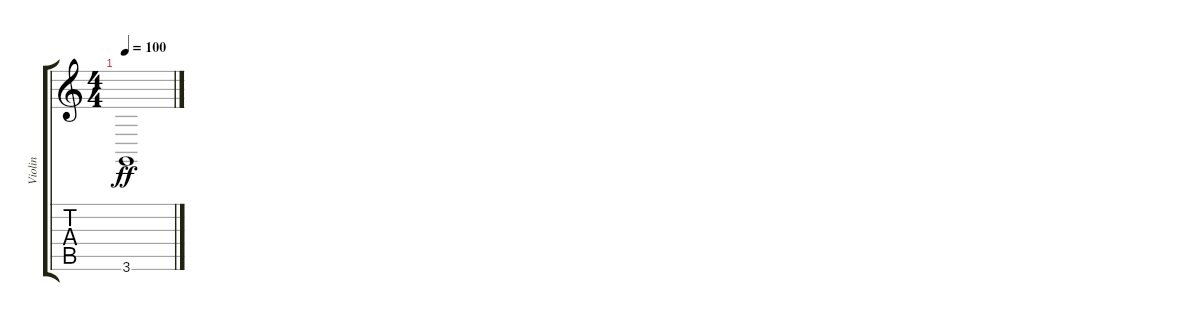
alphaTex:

\track ("Violin" "Violin") {instrument violin}
\staff {score tabs}
\tuning (E4 B3 G3 D3 A2 E2) {hide}
\ts (4 4)
\tempo 100
\clef g2
\ks c
3.6.1{dy ff}
